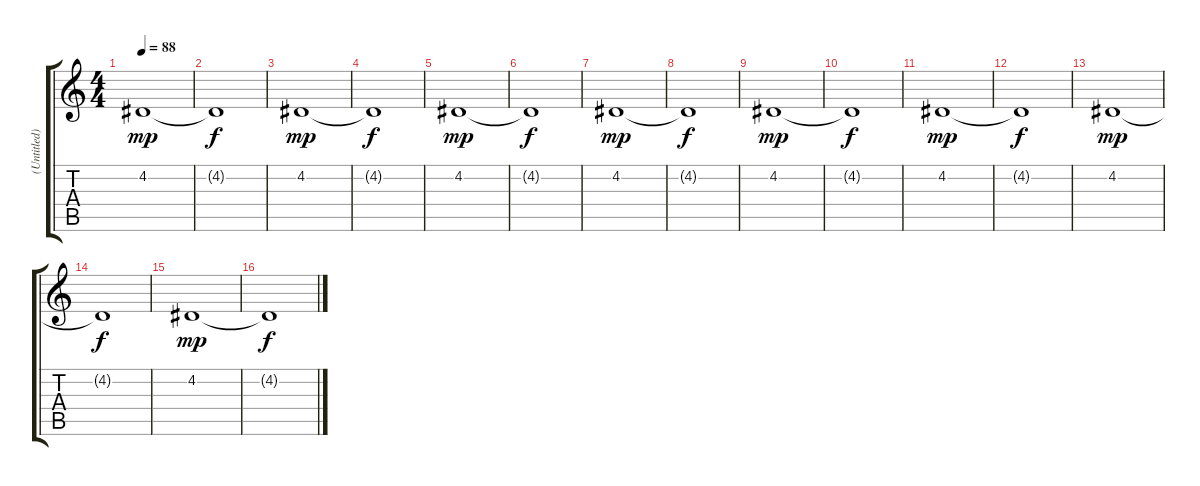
\track ("(Untitled)" "(Untitled)") {instrument tremolostrings}
\staff {score tabs}
\tuning (E4 B3 G3 D3 A2 E2) {hide}
\ts (4 4)
\tempo 88
\clef g2
\ks c
4.2.1{dy mp volume 9} |
4.2{t}.1{dy f} |
4.2.1{dy mp volume 9} |
4.2{t}.1{dy f} |
4.2.1{dy mp volume 9} |
4.2{t}.1{dy f} |
4.2.1{dy mp volume 9} |
4.2{t}.1{dy f} |
4.2.1{dy mp volume 9} |
4.2{t}.1{dy f} |
4.2.1{dy mp volume 9} |
4.2{t}.1{dy f} |
4.2.1{dy mp volume 9} |
4.2{t}.1{dy f} |
4.2.1{dy mp volume 9} |
4.2{t}.1{dy f}
